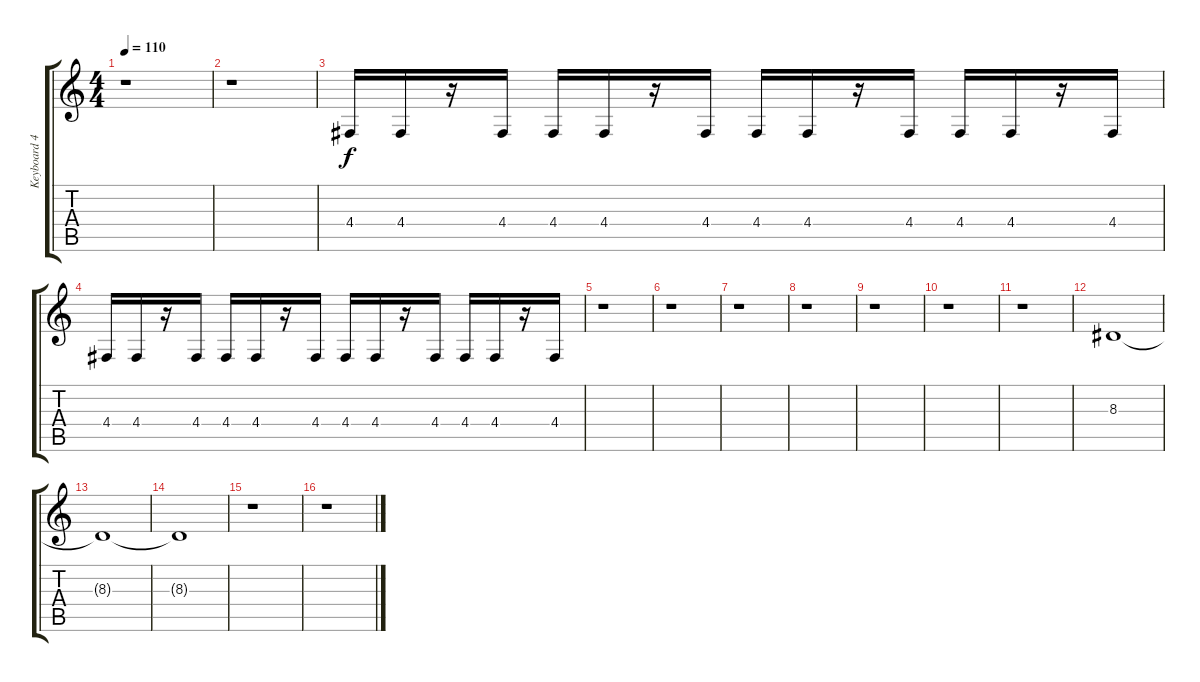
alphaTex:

\track ("Keyboard 4" "Keyboard 4") {instrument lead5charang}
\staff {score tabs}
\tuning (E4 B3 G3 D3 A2 E2) {hide}
\ts (4 4)
\tempo 110
\clef g2
\ks c
r.1{dy f} |
r.1 |
4.4.16{volume 9} 4.4.16 r.16 4.4.16 4.4.16 4.4.16 r.16 4.4.16 4.4.16 4.4.16 r.16 4.4.16 4.4.16 4.4.16 r.16 4.4.16 |
4.4.16 4.4.16 r.16 4.4.16 4.4.16 4.4.16 r.16 4.4.16 4.4.16 4.4.16 r.16 4.4.16 4.4.16 4.4.16 r.16 4.4.16 |
r.1 |
r.1 |
r.1 |
r.1 |
r.1 |
r.1 |
r.1 |
8.3.1{volume 7} |
8.3{t}.1{volume 9} |
8.3{t}.1 |
r.1 |
r.1
